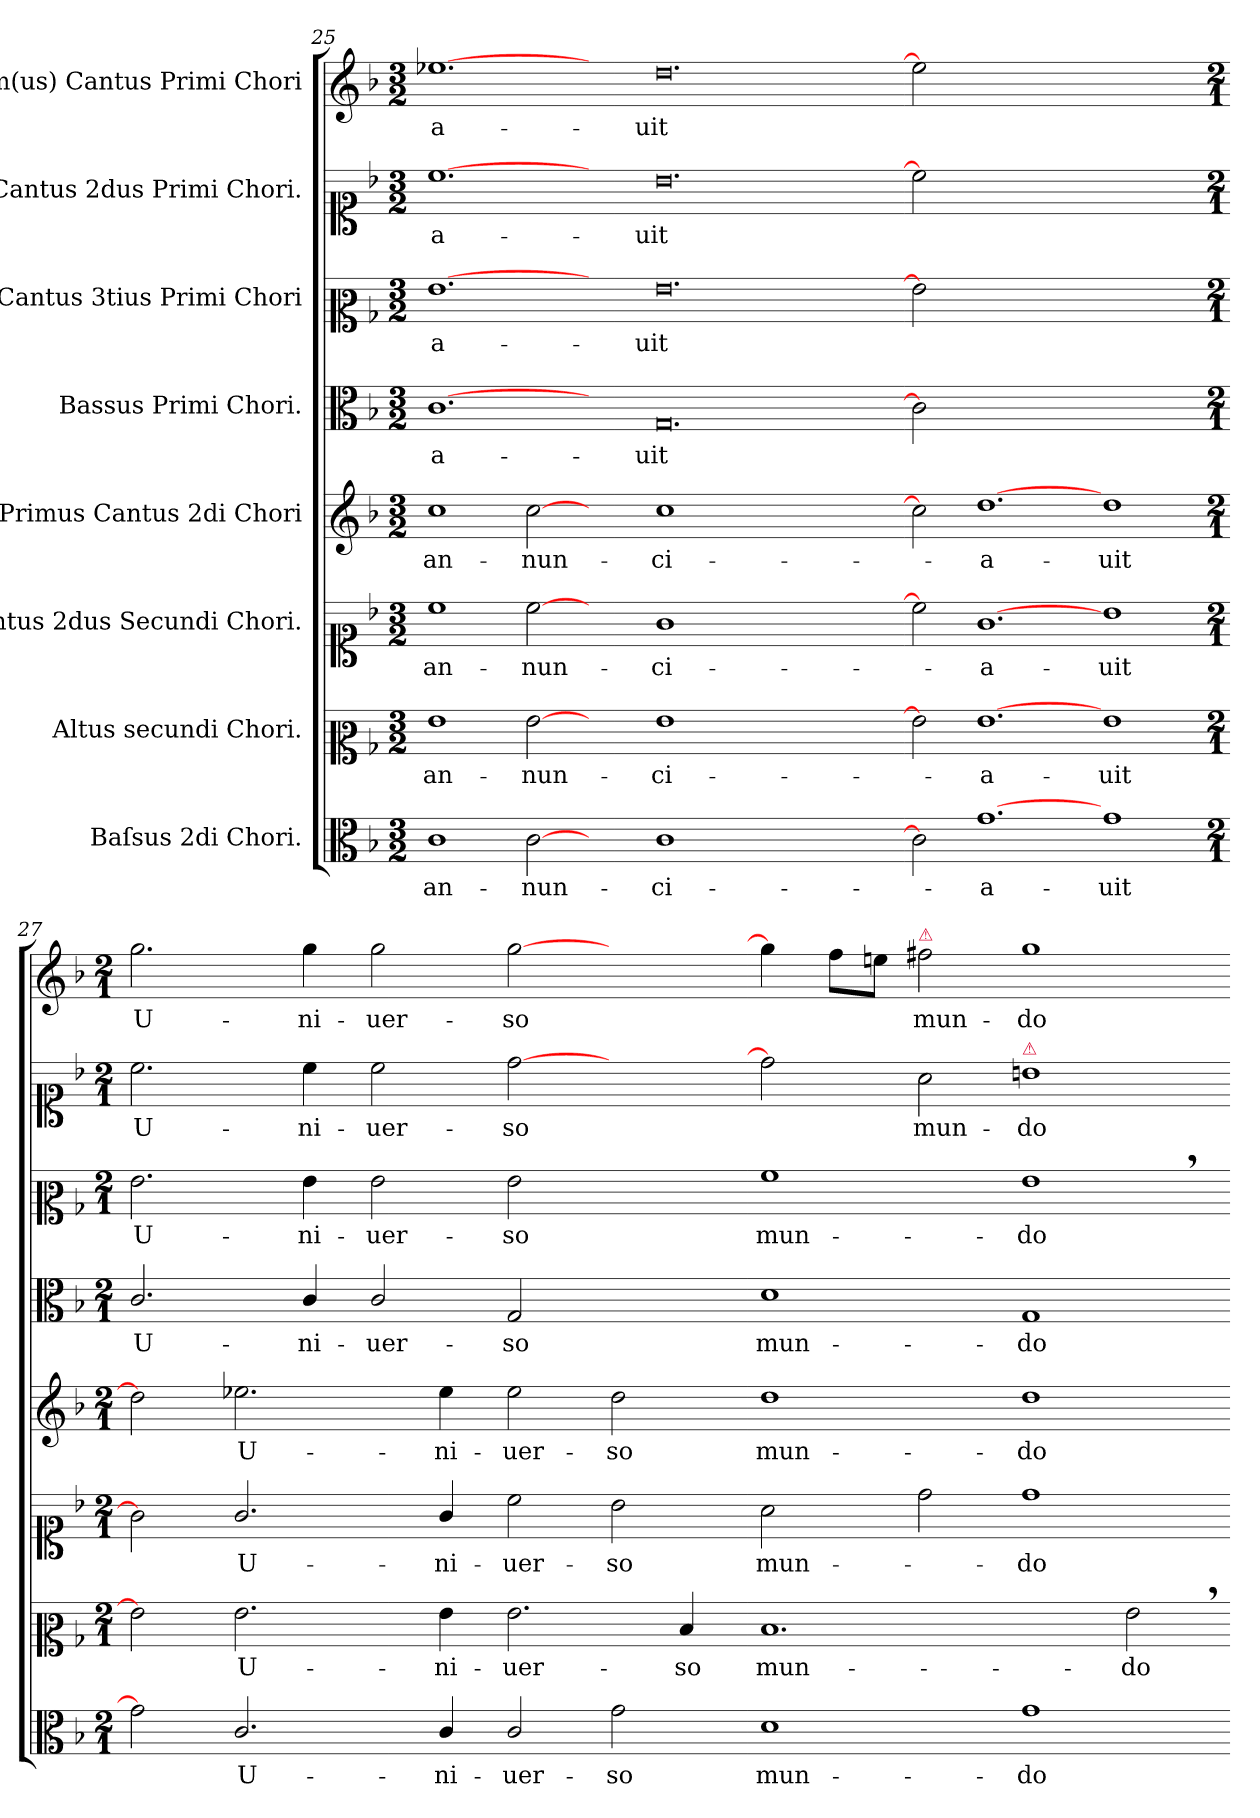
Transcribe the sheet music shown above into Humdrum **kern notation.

**kern	**text	**kern	**text	**kern	**text	**kern	**text	**kern	**text	**kern	**text	**kern	**text	**kern	**text
*part8	*part8	*part7	*part7	*part6	*part6	*part5	*part5	*part4	*part4	*part3	*part3	*part2	*part2	*part1	*part1
*staff8	*staff8	*staff7	*staff7	*staff6	*staff6	*staff5	*staff5	*staff4	*staff4	*staff3	*staff3	*staff2	*staff2	*staff1	*staff1
*I"Baſsus 2di Chori.	*	*I"Altus secundi Chori.	*	*I"Cantus 2dus Secundi Chori.	*	*I"Primus Cantus 2di Chori	*	*I"Bassus Primi Chori.	*	*I"Cantus 3tius Primi Chori	*	*I"Cantus 2dus Primi Chori.	*	*I"Im(us) Cantus Primi Chori	*
*clefC3	*	*clefC2	*	*clefC1	*	*clefG2	*	*clefC3	*	*clefC2	*	*clefC1	*	*clefG2	*
*k[b-]	*	*k[b-]	*	*k[b-]	*	*k[b-]	*	*k[b-]	*	*k[b-]	*	*k[b-]	*	*k[b-]	*
*M3/2	*	*M3/2	*	*M3/2	*	*M3/2	*	*M3/2	*	*M3/2	*	*M3/2	*	*M3/2	*
=25	=25	=25	=25	=25	=25	=25	=25	=25	=25	=25	=25	=25	=25	=25	=25
1c\	an-	1g\	an-	1cc\	an-	1cc\	an-	[1.c\	-a-	[1.g\	-a-	[1.cc\	-a-	[1.ee-X\	-a-
[2c\	-nun-	[2g\	-nun-	[2cc\	-nun-	[2cc\	-nun-	.	.	.	.	.	.	.	.
2ryy	.	2ryy	.	2ryy	.	2ryy	.	2ryy	.	2ryy	.	2ryy	.	2ryy	.
1c\	-ci-	1g\	-ci-	1g\	-ci-	1cc\	-ci-	0.G/	-uit	0.g\	-uit	0.b-\	-uit	0.dd\	-uit
0ryy	.	0ryy	.	0ryy	.	0ryy	.	.	.	.	.	.	.	.	.
=26-	=26-	=26-	=26-	=26-	=26-	=26-	=26-	=26-	=26-	=26-	=26-	=26-	=26-	=26-	=26-
2c\]	.	2g\]	.	2cc\]	.	2cc\]	.	2c\]	.	2g\]	.	2cc\]	.	2ee-\]	.
[1.g\	-a-	[1.g\	-a-	[1.g\	-a-	[1.dd\	-a-	1.ryy	.	1.ryy	.	1.ryy	.	1.ryy	.
1g\	-uit	1g\	-uit	1b-\	-uit	1dd\	-uit	1ryy	.	1ryy	.	1ryy	.	1ryy	.
=27-	=27-	=27-	=27-	=27-	=27-	=27-	=27-	=27-	=27-	=27-	=27-	=27-	=27-	=27-	=27-
*M2/1	*	*M2/1	*	*M2/1	*	*M2/1	*	*M2/1	*	*M2/1	*	*M2/1	*	*M2/1	*
2g\]	.	2g\]	.	2g\]	.	2dd\]	.	2.c/	U-	2.g\	U-	2.cc\	U-	2.gg\	U-
2.c/	U-	2.g\	U-	2.g/	U-	2.ee-X\	U-	.	.	.	.	.	.	.	.
.	.	.	.	.	.	.	.	4c/	-ni-	4g\	-ni-	4cc\	-ni-	4gg\	-ni-
.	.	.	.	.	.	.	.	2c/	-uer-	2g\	-uer-	2cc\	-uer-	2gg\	-uer-
4c/	-ni-	4g\	-ni-	4g/	-ni-	4ee-\	-ni-	.	.	.	.	.	.	.	.
2c/	-uer-	2.g\	-uer-	2cc\	-uer-	2ee-\	-uer-	2G/	-so	2g\	-so	[2dd\	-so	[2gg\	-so
2g\	-so	.	.	2b-\	-so	2dd\	-so	2ryy	.	2ryy	.	2ryy	.	2ryy	.
.	.	4d/	-so	.	.	.	.	.	.	.	.	.	.	.	.
=28-	=28-	=28-	=28-	=28-	=28-	=28-	=28-	=28-	=28-	=28-	=28-	=28-	=28-	=28-	=28-
1d\	mun-	1.d/	mun-	2a\	mun-	1dd\	mun-	1d\	mun-	1a\	mun-	2dd\]	.	4gg\]	.
.	.	.	.	.	.	.	.	.	.	.	.	.	.	8ff\L	.
.	.	.	.	.	.	.	.	.	.	.	.	.	.	8een\J	.
!	!	!	!	!	!	!	!	!	!	!	!	!	!	!LO:TX:a:color=crimson:t=⚠	!
.	.	.	.	2dd\	.	.	.	.	.	.	.	2a\	mun-	2ff#X\	mun-
!	!	!	!	!	!	!	!	!	!	!	!	!LO:TX:a:color=crimson:t=⚠	!	!	!
1g\	do	.	.	1dd\	-do	1dd\	-do	1G/	-do	1g,<\	-do	1bn\	-do	1gg\	-do
.	.	2g,<\	-do	.	.	.	.	.	.	.	.	.	.	.	.
=-	=-	=-	=-	=-	=-	=-	=-	=-	=-	=-	=-	=-	=-	=-	=-
*-	*-	*-	*-	*-	*-	*-	*-	*-	*-	*-	*-	*-	*-	*-	*-
